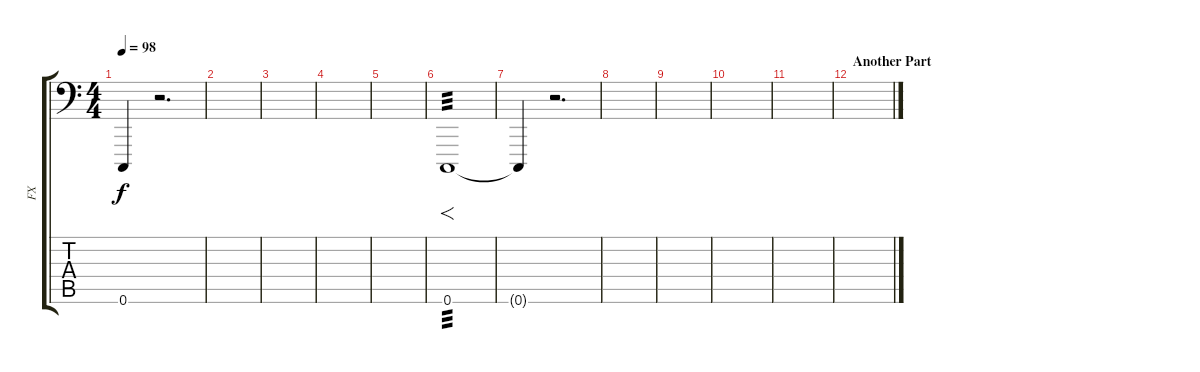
\track ("FX" "FX") {instrument guitarharmonics}
\staff {score tabs}
\tuning (D2 A1 F1 C1 G0 C0) {hide}
\ts (4 4)
\tempo 98
\clef f4
\ks c
0.6{t}.4{dy f} r.2{d} |
|
|
|
|
\section ("" "")
0.6.1{f tp 3 balance 16} |
0.6{t}.4 r.2{d} |
|
|
|
|
\section ("" "Another Part")
